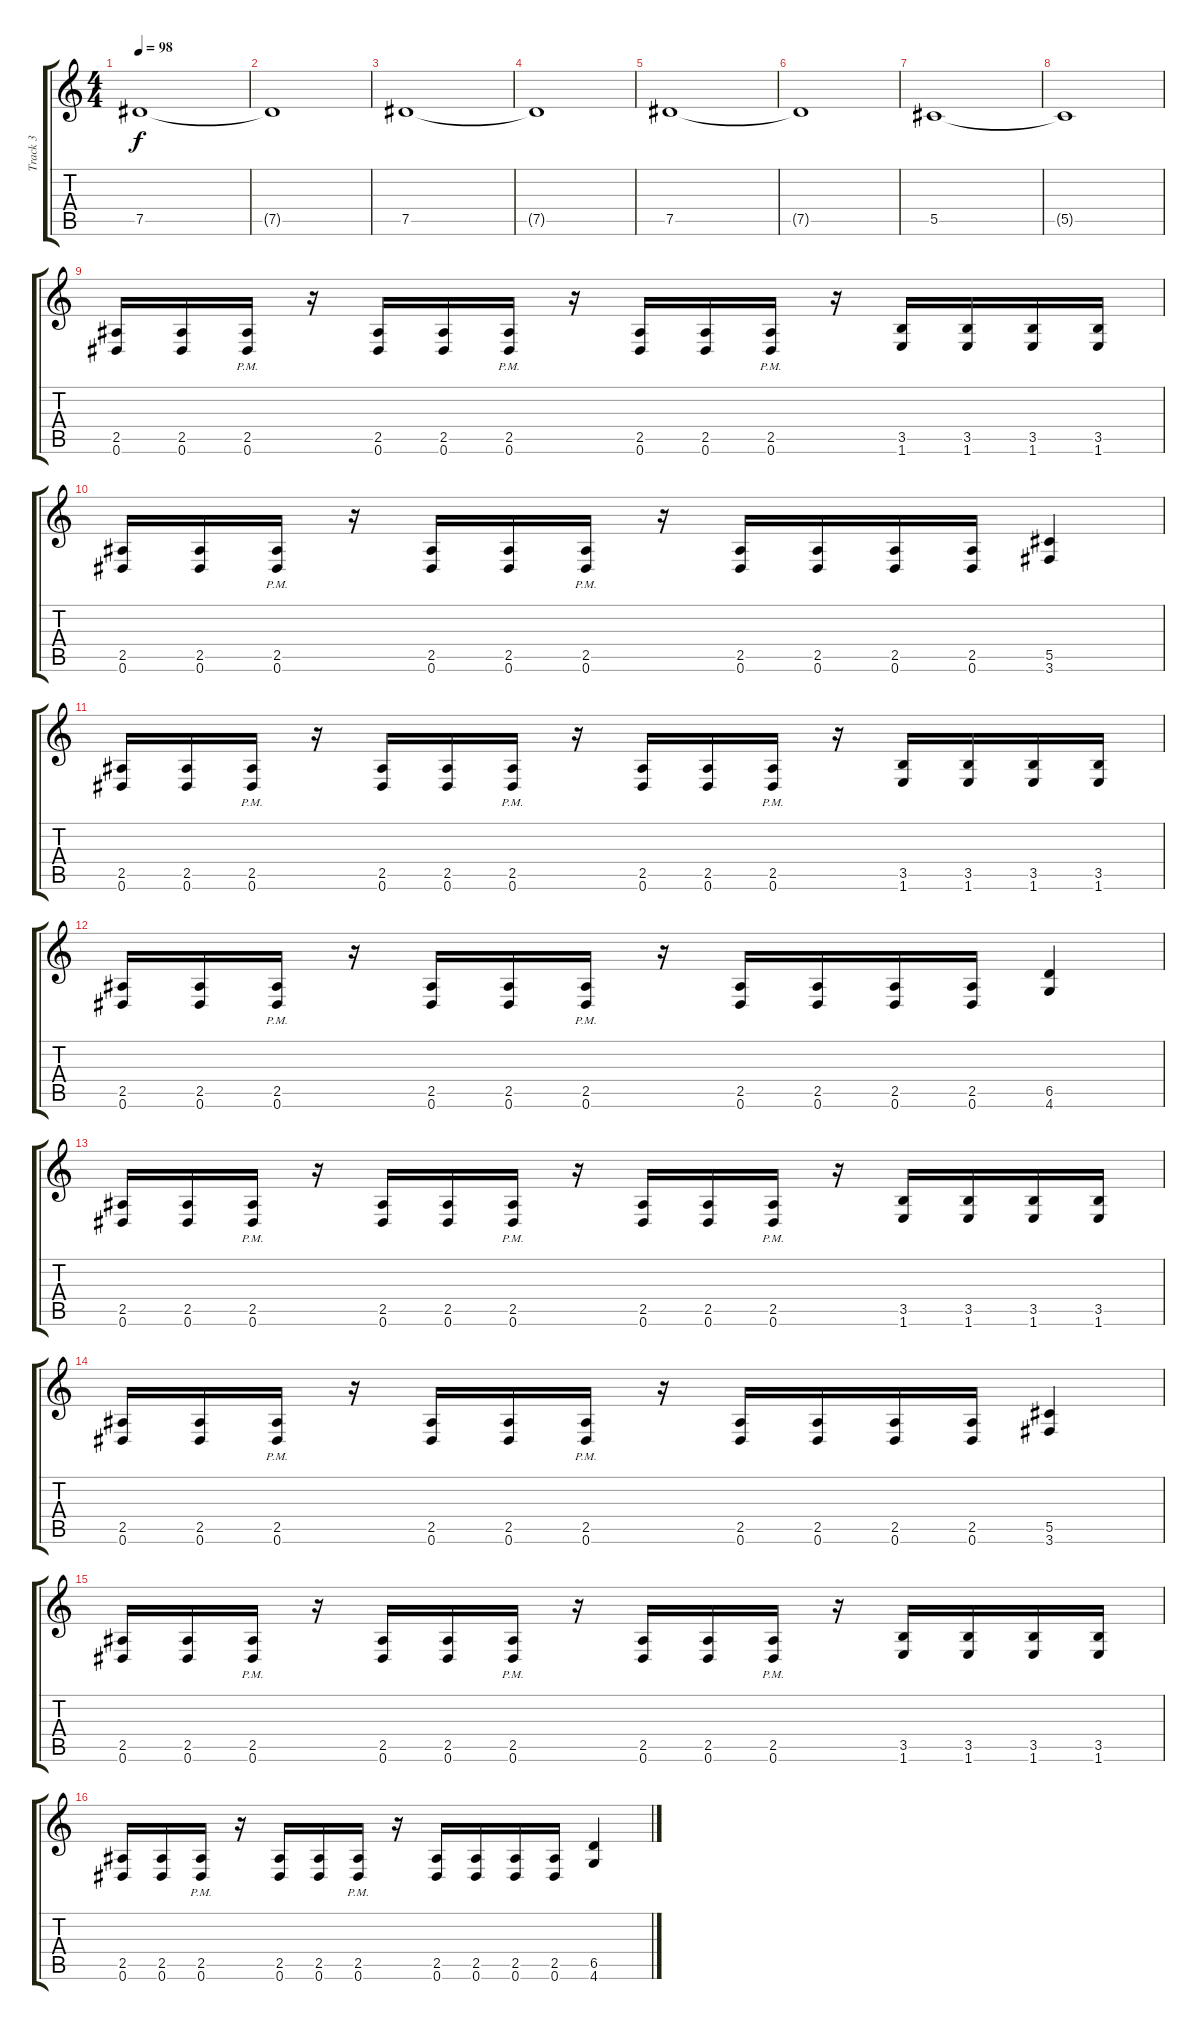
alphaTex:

\track ("Track 3" "Track 3") {instrument overdrivenguitar}
\staff {score tabs}
\tuning (Eb4 Bb3 Gb3 Db3 Ab2 Eb2) {hide}
\ts (4 4)
\tempo 98
\clef g2
\ks c
7.5.1{dy f volume 13} |
7.5{t}.1{volume 7} |
7.5.1{volume 13} |
7.5{t}.1{volume 7} |
7.5.1{volume 13} |
7.5{t}.1{volume 7} |
5.5.1{volume 13} |
5.5{t}.1{volume 7} |
(2.5 0.6).16 (2.5 0.6).16 (2.5 0.6{pm}).16 r.16 (2.5 0.6).16 (2.5 0.6).16 (2.5 0.6{pm}).16 r.16 (2.5 0.6).16 (2.5 0.6).16 (2.5 0.6{pm}).16 r.16 (3.5 1.6).16 (3.5 1.6).16 (3.5 1.6).16 (3.5 1.6).16 |
(2.5 0.6).16 (2.5 0.6).16 (2.5 0.6{pm}).16 r.16 (2.5 0.6).16 (2.5 0.6).16 (2.5 0.6{pm}).16 r.16 (2.5 0.6).16 (2.5 0.6).16 (2.5 0.6).16 (2.5 0.6).16 (5.5 3.6).4 |
(2.5 0.6).16 (2.5 0.6).16 (2.5 0.6{pm}).16 r.16 (2.5 0.6).16 (2.5 0.6).16 (2.5 0.6{pm}).16 r.16 (2.5 0.6).16 (2.5 0.6).16 (2.5 0.6{pm}).16 r.16 (3.5 1.6).16 (3.5 1.6).16 (3.5 1.6).16 (3.5 1.6).16 |
(2.5 0.6).16 (2.5 0.6).16 (2.5 0.6{pm}).16 r.16 (2.5 0.6).16 (2.5 0.6).16 (2.5 0.6{pm}).16 r.16 (2.5 0.6).16 (2.5 0.6).16 (2.5 0.6).16 (2.5 0.6).16 (6.5 4.6).4 |
(2.5 0.6).16 (2.5 0.6).16 (2.5 0.6{pm}).16 r.16 (2.5 0.6).16 (2.5 0.6).16 (2.5 0.6{pm}).16 r.16 (2.5 0.6).16 (2.5 0.6).16 (2.5 0.6{pm}).16 r.16 (3.5 1.6).16 (3.5 1.6).16 (3.5 1.6).16 (3.5 1.6).16 |
(2.5 0.6).16 (2.5 0.6).16 (2.5 0.6{pm}).16 r.16 (2.5 0.6).16 (2.5 0.6).16 (2.5 0.6{pm}).16 r.16 (2.5 0.6).16 (2.5 0.6).16 (2.5 0.6).16 (2.5 0.6).16 (5.5 3.6).4 |
(2.5 0.6).16 (2.5 0.6).16 (2.5 0.6{pm}).16 r.16 (2.5 0.6).16 (2.5 0.6).16 (2.5 0.6{pm}).16 r.16 (2.5 0.6).16 (2.5 0.6).16 (2.5 0.6{pm}).16 r.16 (3.5 1.6).16 (3.5 1.6).16 (3.5 1.6).16 (3.5 1.6).16 |
(2.5 0.6).16 (2.5 0.6).16 (2.5 0.6{pm}).16 r.16 (2.5 0.6).16 (2.5 0.6).16 (2.5 0.6{pm}).16 r.16 (2.5 0.6).16 (2.5 0.6).16 (2.5 0.6).16 (2.5 0.6).16 (6.5 4.6).4
